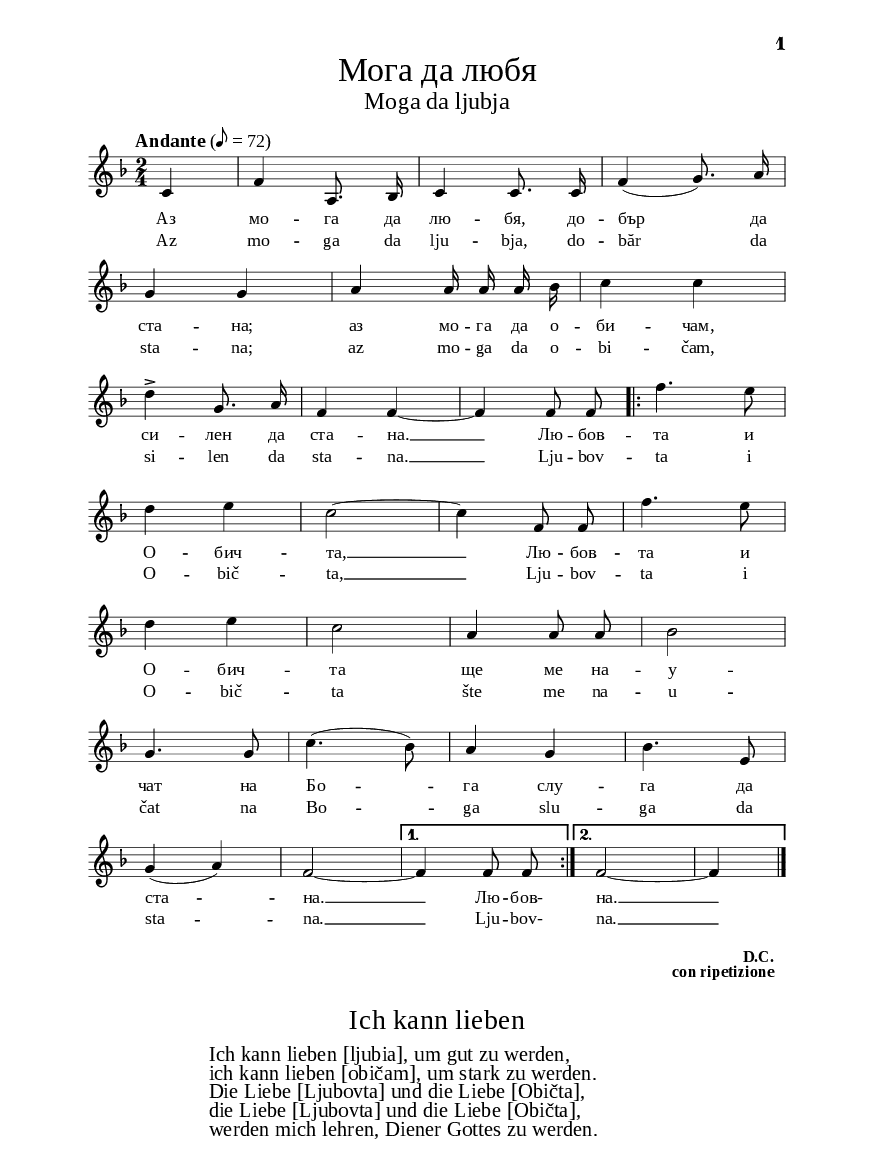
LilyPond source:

\version "2.24.3"

% include paper part and global functions
\include "include/globals.ily"

\bookpart {
  \label #'ref111
  \tocItem \markup "Мога да любя – Moga da ljubja"
  \include "include/bookpart-paper.ily"
  \score {
    \include "include/score-layout.ily"


   \new Voice \relative c' {
      \clef treble
      \key f \major
      \time 2/4
      \tempoFunc "Andante" 8 "72"
      \autoBeamOff

      \partial 4

      c4 | % 2
      f4 a,8. bes16 | % 3
      c4 c8. c16 | % 4
      f4 ( g8. ) a16 | \break |% 5
      g4 g4 | % 6
      a4 a16 a16 a16  bes16
      % 7
      c4  c4 | \break | % 8
      d4 -> g,8. a16 | % 9
      f4 f4 ~ |
      f4 f8 f8 \repeat volta 2 \relative c {
        | % 11
        f''4.  e8 | \break |% 12
        d4  e4 | % 13
        c2 ~ | % 14
        c4 f,8 f8 | % 15
        f'4.  e8 | \break |% 16
        d4  e4 | % 17
        c2  | % 18
        a4 a8 a8 | % 19
        bes2 | \break |
        g4. g8 | % 21
        c4. (  bes8 ) | % 22
        a4 g4 | % 23
        bes4. e,8  |\break  % 24
        g4 ( a4 ) f2~
      }
      \alternative {
        { f4 f8 f8  | }
        { f2~ f4 }
      }
      \bar "|."
    }
    \addlyrics {
      Аз мо -- га да лю -- бя, до -- бър
      да ста -- на; аз мо -- га да
      о -- би -- чам, си -- лен да ста --
      на. __  Лю -- бов -- та и О -- бич --
      та, __  Лю -- бов -- та и О -- бич --
      та ще ме на -- у -- чат на Бо
      -- га слу -- га да ста -- на. __
      Лю -- "бов-" на. __
    }
    \addlyrics {
      Az mo -- ga da lju -- bja, do -- băr
      da sta -- na; az mo -- ga da
      o -- bi -- čam, si -- len da sta --
      na. __  Lju -- bov -- ta i O -- bič --
      ta, __  Lju -- bov -- ta i O -- bič --
      ta šte me na -- u -- čat na Bo
      -- ga slu -- ga da sta -- na. __
      Lju -- "bov-" na. __
    }

    \header {
      title = \titleFunc "Мога да любя" "Moga da ljubja"
    }

    \midi{}

  } % score
  
  \markup \empty-one
    \markup \dc-two "D.C.""con ripetizione"
  %

  % include foreign translation(s) of the song

    \markup \vspace #1
  \version "2.24.3"

\markup \fill-line { \fontsize #deTitleFontSize "Ich kann lieben" }
\markup \null
\markup \null
\markup \fontsize #deCoupletFontSize {
  \hspace #15
  \override #`(baseline-skip . ,deCoupletBaselineSkip)

  \column {
    \line { " "Ich kann lieben [ljubia], um gut zu werden, }
    \line { " "ich kann lieben [običam], um stark zu werden.}
    \line { " "  Die Liebe [Ljubovta] und die Liebe [Običta], }
    \line { " "  die Liebe [Ljubovta] und die Liebe [Običta], }
    \line { " "  werden mich lehren, Diener Gottes zu werden.}


  }


}


} % bookpart
